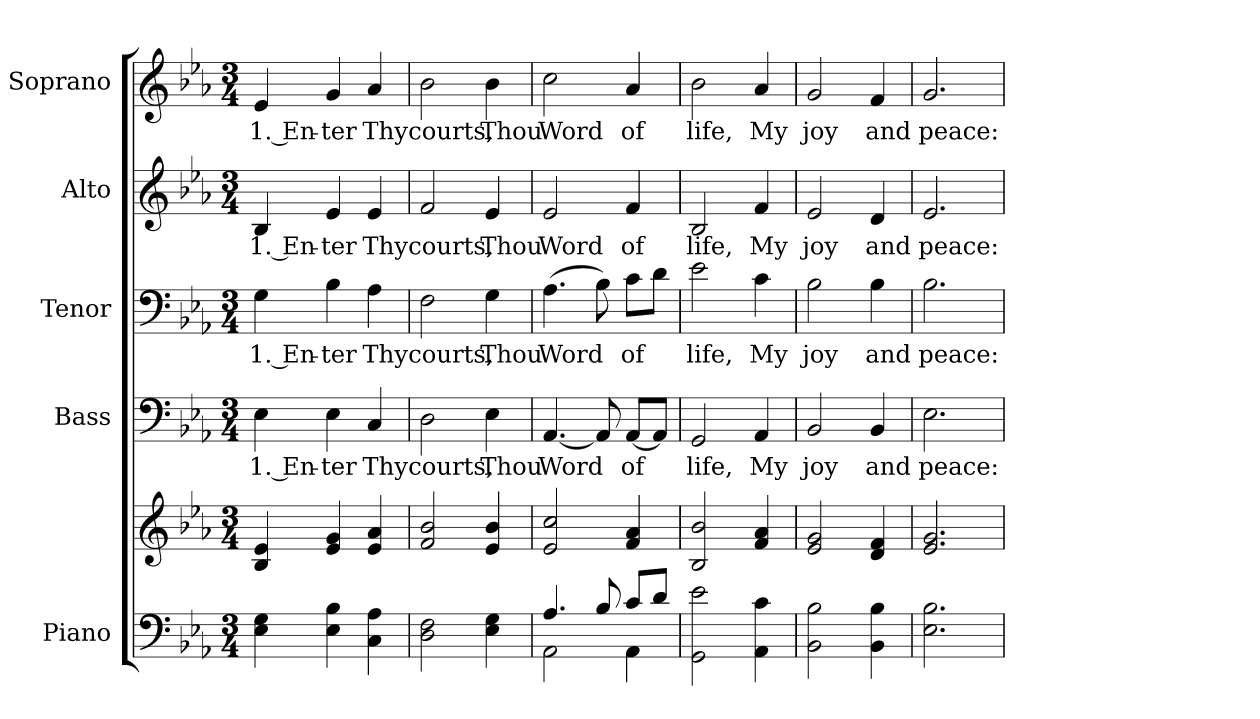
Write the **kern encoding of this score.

**kern	**kern	**kern	**text	**kern	**text	**kern	**text	**kern	**text
*part5	*part5	*part4	*part4	*part3	*part3	*part2	*part2	*part1	*part1
*staff6	*staff5	*staff4	*staff4	*staff3	*staff3	*staff2	*staff2	*staff1	*staff1
*I"Piano	*	*I"Bass	*	*I"Tenor	*	*I"Alto	*	*I"Soprano	*
*I'Pno.	*	*I'B.	*	*I'T.	*	*I'A.	*	*I'S.	*
!!LO:PB:g=z
*clefF4	*clefG2	*clefF4	*	*clefF4	*	*clefG2	*	*clefG2	*
*k[b-e-a-]	*k[b-e-a-]	*k[b-e-a-]	*	*k[b-e-a-]	*	*k[b-e-a-]	*	*k[b-e-a-]	*
*E-:	*E-:	*E-:	*	*E-:	*	*E-:	*	*E-:	*
*M3/4	*M3/4	*M3/4	*	*M3/4	*	*M3/4	*	*M3/4	*
*MM150	*MM150	*MM150	*	*MM150	*	*MM150	*	*MM150	*
=1	=1	=1	=1	=1	=1	=1	=1	=1	=1
!	!	!	!LO:LY:b:color=#000000	!	!	!	!	!	!
!	!	!	!	!	!LO:LY:b:color=#000000	!	!	!	!
!	!	!	!	!	!	!	!LO:LY:b:color=#000000	!	!
!	!	!	!	!	!	!	!	!	!LO:LY:b:color=#000000
4E-i\ 4Gi	4B-i/ 4e-i	4E-i\	1. En-	4Gi\	1. En-	4B-i/	1. En-	4e-i/	1. En-
!	!	!	!LO:LY:b:color=#000000	!	!	!	!	!	!
!	!	!	!	!	!LO:LY:b:color=#000000	!	!	!	!
!	!	!	!	!	!	!	!LO:LY:b:color=#000000	!	!
!	!	!	!	!	!	!	!	!	!LO:LY:b:color=#000000
4E-i\ 4B-i	4e-i/ 4gi	4E-i\	-ter	4B-i\	-ter	4e-i/	-ter	4gi/	-ter
!	!	!	!LO:LY:b:color=#000000	!	!	!	!	!	!
!	!	!	!	!	!LO:LY:b:color=#000000	!	!	!	!
!	!	!	!	!	!	!	!LO:LY:b:color=#000000	!	!
!	!	!	!	!	!	!	!	!	!LO:LY:b:color=#000000
4Ci\ 4A-i	4e-i/ 4a-i	4Ci/	Thy	4A-i\	Thy	4e-i/	Thy	4a-i/	Thy
=2	=2	=2	=2	=2	=2	=2	=2	=2	=2
!	!	!	!LO:LY:b:color=#000000	!	!	!	!	!	!
!	!	!	!	!	!LO:LY:b:color=#000000	!	!	!	!
!	!	!	!	!	!	!	!LO:LY:b:color=#000000	!	!
!	!	!	!	!	!	!	!	!	!LO:LY:b:color=#000000
2Di\ 2Fi	2fi/ 2b-i	2Di\	courts,	2Fi\	courts,	2fi/	courts,	2b-i\	courts,
!	!	!	!LO:LY:b:color=#000000	!	!	!	!	!	!
!	!	!	!	!	!LO:LY:b:color=#000000	!	!	!	!
!	!	!	!	!	!	!	!LO:LY:b:color=#000000	!	!
!	!	!	!	!	!	!	!	!	!LO:LY:b:color=#000000
4E-i\ 4Gi	4e-i/ 4b-i	4E-i\	Thou	4Gi\	Thou	4e-i/	Thou	4b-i\	Thou
=3	=3	=3	=3	=3	=3	=3	=3	=3	=3
*^	*	*	*	*	*	*	*	*	*
!	!	!	!	!LO:LY:b:color=#000000	!	!	!	!	!	!
!	!	!	!	!	!	!LO:LY:b:color=#000000	!	!	!	!
!	!	!	!	!	!	!	!	!LO:LY:b:color=#000000	!	!
!	!	!	!	!	!	!	!	!	!	!LO:LY:b:color=#000000
4.A-i/	2AA-i\	2e-i/ 2cci	[<4.AA-i/	Word	(4.A-i\	Word	2e-i/	Word	2cci\	Word
8B-i/	.	.	8AA-i/]	.	8B-i\)	.	.	.	.	.
!	!	!	!	!LO:LY:b:color=#000000	!	!	!	!	!	!
!	!	!	!	!	!	!LO:LY:b:color=#000000	!	!	!	!
!	!	!	!	!	!	!	!	!LO:LY:b:color=#000000	!	!
!	!	!	!	!	!	!	!	!	!	!LO:LY:b:color=#000000
8ci/L	4AA-i\	4fi/ 4a-i	[<8AA-i/L	of	8ci\L	of	4fi/	of	4a-i/	of
8di/J	.	.	8AA-i/J]	.	8di\J	.	.	.	.	.
*v	*v	*	*	*	*	*	*	*	*	*
!!LO:PB:g=z
=4	=4	=4	=4	=4	=4	=4	=4	=4	=4
!	!	!	!LO:LY:b:color=#000000	!	!	!	!	!	!
!	!	!	!	!	!LO:LY:b:color=#000000	!	!	!	!
!	!	!	!	!	!	!	!LO:LY:b:color=#000000	!	!
!	!	!	!	!	!	!	!	!	!LO:LY:b:color=#000000
2GGi\ 2e-i	2B-i/ 2b-i	2GGi/	life,	2e-i\	life,	2B-i/	life,	2b-i\	life,
!	!	!	!LO:LY:b:color=#000000	!	!	!	!	!	!
!	!	!	!	!	!LO:LY:b:color=#000000	!	!	!	!
!	!	!	!	!	!	!	!LO:LY:b:color=#000000	!	!
!	!	!	!	!	!	!	!	!	!LO:LY:b:color=#000000
4AA-i\ 4ci	4fi/ 4a-i	4AA-i/	My	4ci\	My	4fi/	My	4a-i/	My
=5	=5	=5	=5	=5	=5	=5	=5	=5	=5
!	!	!	!LO:LY:b:color=#000000	!	!	!	!	!	!
!	!	!	!	!	!LO:LY:b:color=#000000	!	!	!	!
!	!	!	!	!	!	!	!LO:LY:b:color=#000000	!	!
!	!	!	!	!	!	!	!	!	!LO:LY:b:color=#000000
2BB-i\ 2B-i	2e-i/ 2gi	2BB-i/	joy	2B-i\	joy	2e-i/	joy	2gi/	joy
!	!	!	!LO:LY:b:color=#000000	!	!	!	!	!	!
!	!	!	!	!	!LO:LY:b:color=#000000	!	!	!	!
!	!	!	!	!	!	!	!LO:LY:b:color=#000000	!	!
!	!	!	!	!	!	!	!	!	!LO:LY:b:color=#000000
4BB-i\ 4B-i	4di/ 4fi	4BB-i/	and	4B-i\	and	4di/	and	4fi/	and
=6	=6	=6	=6	=6	=6	=6	=6	=6	=6
!	!	!	!LO:LY:b:color=#000000	!	!	!	!	!	!
!	!	!	!	!	!LO:LY:b:color=#000000	!	!	!	!
!	!	!	!	!	!	!	!LO:LY:b:color=#000000	!	!
!	!	!	!	!	!	!	!	!	!LO:LY:b:color=#000000
2.E-i\ 2.B-i	2.e-i/ 2.gi	2.E-i\	peace:	2.B-i\	peace:	2.e-i/	peace:	2.gi/	peace:
=	=	=	=	=	=	=	=	=	=
*-	*-	*-	*-	*-	*-	*-	*-	*-	*-
